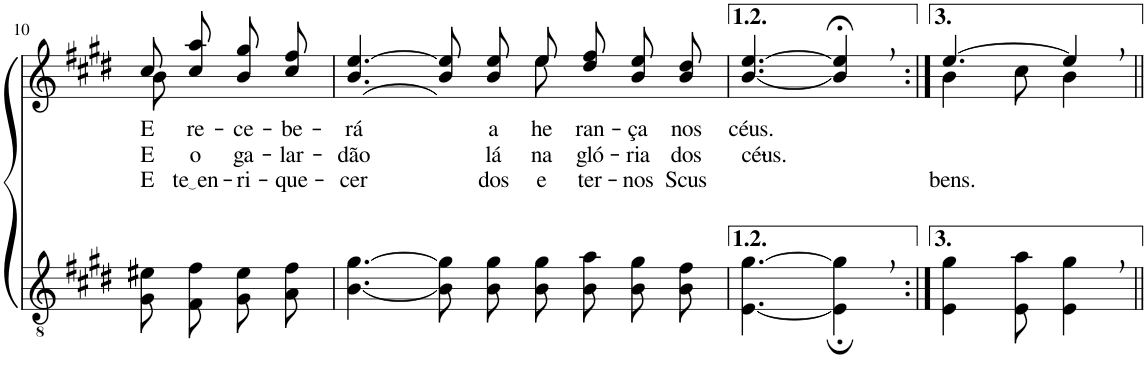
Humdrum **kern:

**kern	**kern	**text	**text	**text
*part2	*part1	*part1	*part1	*part1
*staff2	*staff1	*staff1	*staff1	*staff1
*I"Parte III e IV	*I"Parte I e II	*	*	*
!!LO:PB:g=z
*clefGv2	*clefG2	*	*	*
*Trd4c7	*Trd4c7	*	*	*
*k[f#c#g#d#]	*k[f#c#g#d#]	*	*	*
*M9/8	*M9/8	*	*	*
=10	=10	=10	=10	=10
*	*^	*	*	*
!	!	!	!LO:LY:b	!LO:LY:b	!LO:LY:b
8G#\ 8e#X\	8cc#/	8b\	E	E	E
!	!	!	!LO:LY:b	!LO:LY:b	!LO:LY:b
8F#\ 8f#\L	8cc#\ 8aa\L	4.ryy	re-	o	te en
!	!	!	!LO:LY:b	!LO:LY:b	!LO:LY:b
8G#\ 8e#\	8b\ 8gg#\	.	-ce-	ga-	-ri-
!	!	!	!LO:LY:b	!LO:LY:b	!LO:LY:b
8A\ 8f#\J	8cc#\ 8ff#\J	.	-be-	-lar-	-que-
=11	=11	=11	=11	=11	=11
!	!	!	!LO:LY:b	!LO:LY:b	!LO:LY:b
[4.B\ [4.g#\	2ryy	[4.b/ [4.ee/	-rá	-dão	-cer
8B]\ 8g#]\L	.	8b]\ 8ee]\L	.	.	.
!	!	!	!LO:LY:b	!LO:LY:b	!LO:LY:b
8B\ 8g#\	8ryy	8b\ 8ee\	a	lá	dos
!	!	!	!LO:LY:b	!LO:LY:b	!LO:LY:b
8B\ 8g#\J	8ee\	8ee\J	he-	na	e-
!	!	!	!LO:LY:b	!LO:LY:b	!LO:LY:b
8B\ 8a\L	4.ryy	8dd#\ 8ff#\L	-ran-	gló-	-ter-
!	!	!	!LO:LY:b	!LO:LY:b	!LO:LY:b
8B\ 8g#\	.	8b\ 8ee\	-ça	-ria	-nos
!	!	!	!LO:LY:b	!LO:LY:b	!LO:LY:b
8B\ 8f#\J	.	8b\ 8dd#\J	nos	dos	Scus
=12	=12	=12	=12	=12	=12
!	!	!	!LO:LY:b	!LO:LY:b	!
*	*v	*v	*	*	*
[4.E\ [4.g#\	[4.b/ [4.ee/	céus.	céus.-	.
4E\];, 4g#\];,	4b/];<, 4ee/];<,	.	.	.
=13:|!	=13:|!	=13:|!	=13:|!	=13:|!
*	*^	*	*	*
!	!	!	!	!	!LO:LY:b
4E\ 4g#\	[4.ee/	4b\	.	.	bens.
8E\ 8a\	.	8cc#\	.	.	.
4E\, 4g#\,	4ee,/]	4b\	.	.	.
*	*v	*v	*	*	*
=||	=||	=||	=||	=||
*-	*-	*-	*-	*-
